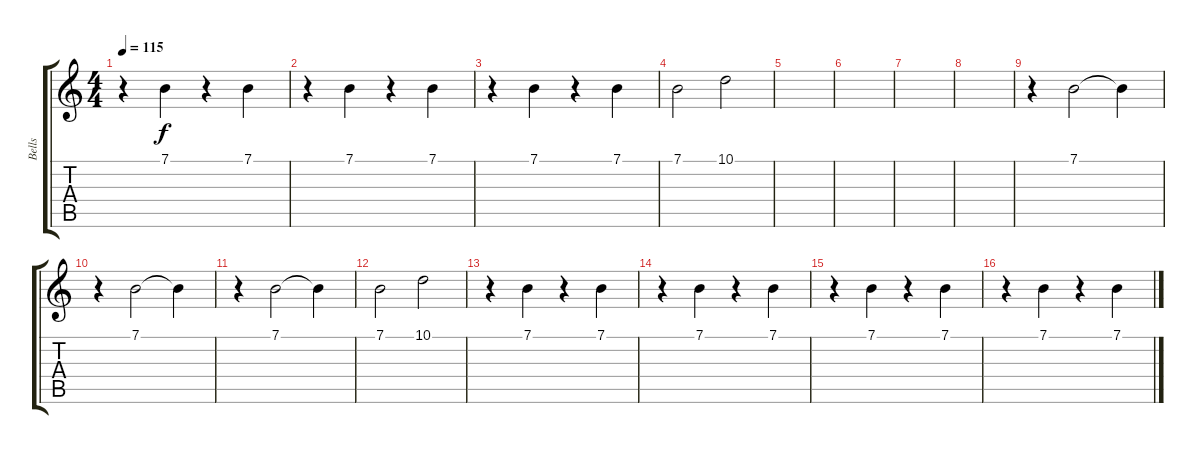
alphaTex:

\track ("Bells" "Bells") {instrument tubularbells}
\staff {score tabs}
\tuning (E4 B3 G3 D3 A2 E2) {hide}
\ts (4 4)
\tempo 115
\clef g2
\ks c
r.4{dy f} 7.1.4 r.4 7.1.4 |
r.4 7.1.4 r.4 7.1.4 |
r.4 7.1.4 r.4 7.1.4 |
7.1.2 10.1.2 |
|
|
|
|
r.4 7.1.2 7.1{t}.4 |
r.4 7.1.2 7.1{t}.4 |
r.4 7.1.2 7.1{t}.4 |
7.1.2 10.1.2 |
r.4 7.1.4 r.4 7.1.4 |
r.4 7.1.4 r.4 7.1.4 |
r.4 7.1.4 r.4 7.1.4 |
r.4 7.1.4 r.4 7.1.4
